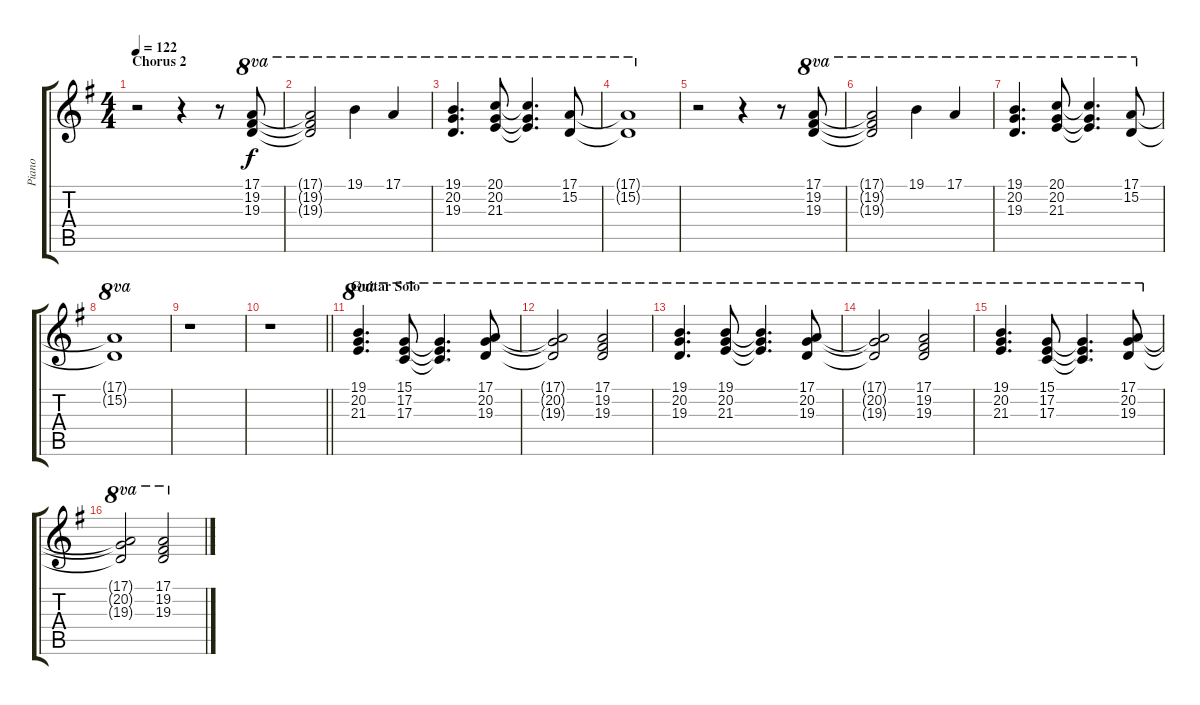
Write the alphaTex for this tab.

\track ("Piano" "Piano") {instrument electricgrandpiano}
\staff {score tabs}
\tuning (E4 B3 G3 D3 A2 E2) {hide}
\ts (4 4)
\section ("" "Chorus 2")
\tempo 122
\clef g2
\ks eminor
r.2{dy f} r.4 r.8 (17.1 19.2 19.3).8{ot 8va} |
(17.1{t} 19.2{t} 19.3{t}).2{ot 8va} 19.1.4{ot 8va} 17.1.4{ot 8va} |
(19.1 20.2 19.3).4{d ot 8va} (20.1 20.2 21.3).8{ot 8va} (20.1{t} 20.2{t} 21.3{t}).4{d ot 8va} (17.1 15.2).8{ot 8va} |
(17.1{t} 15.2{t}).1{ot 8va} |
r.2 r.4 r.8 (17.1 19.2 19.3).8{ot 8va} |
(17.1{t} 19.2{t} 19.3{t}).2{ot 8va} 19.1.4{ot 8va} 17.1.4{ot 8va} |
(19.1 20.2 19.3).4{d ot 8va} (20.1 20.2 21.3).8{ot 8va} (20.1{t} 20.2{t} 21.3{t}).4{d ot 8va} (17.1 15.2).8{ot 8va} |
(17.1{t} 15.2{t}).1{ot 8va} |
r.1 |
\barLineRight lightlight
r.1 |
\section ("" "Guitar Solo")
(19.1 20.2 21.3).4{d ot 8va} (15.1 17.2 17.3).8{ot 8va} (15.1{t} 17.2{t} 17.3{t}).4{d ot 8va} (17.1 20.2 19.3).8{ot 8va} |
(17.1{t} 20.2{t} 19.3{t}).2{ot 8va} (17.1 19.2 19.3).2{ot 8va} |
(19.1 20.2 19.3).4{d ot 8va} (19.1 20.2 21.3).8{ot 8va} (19.1{t} 20.2{t} 21.3{t}).4{d ot 8va} (17.1 20.2 19.3).8{ot 8va} |
(17.1{t} 20.2{t} 19.3{t}).2{ot 8va} (17.1 19.2 19.3).2{ot 8va} |
(19.1 20.2 21.3).4{d ot 8va} (15.1 17.2 17.3).8{ot 8va} (15.1{t} 17.2{t} 17.3{t}).4{d ot 8va} (17.1 20.2 19.3).8{ot 8va} |
(17.1{t} 20.2{t} 19.3{t}).2{ot 8va} (17.1 19.2 19.3).2{ot 8va}
